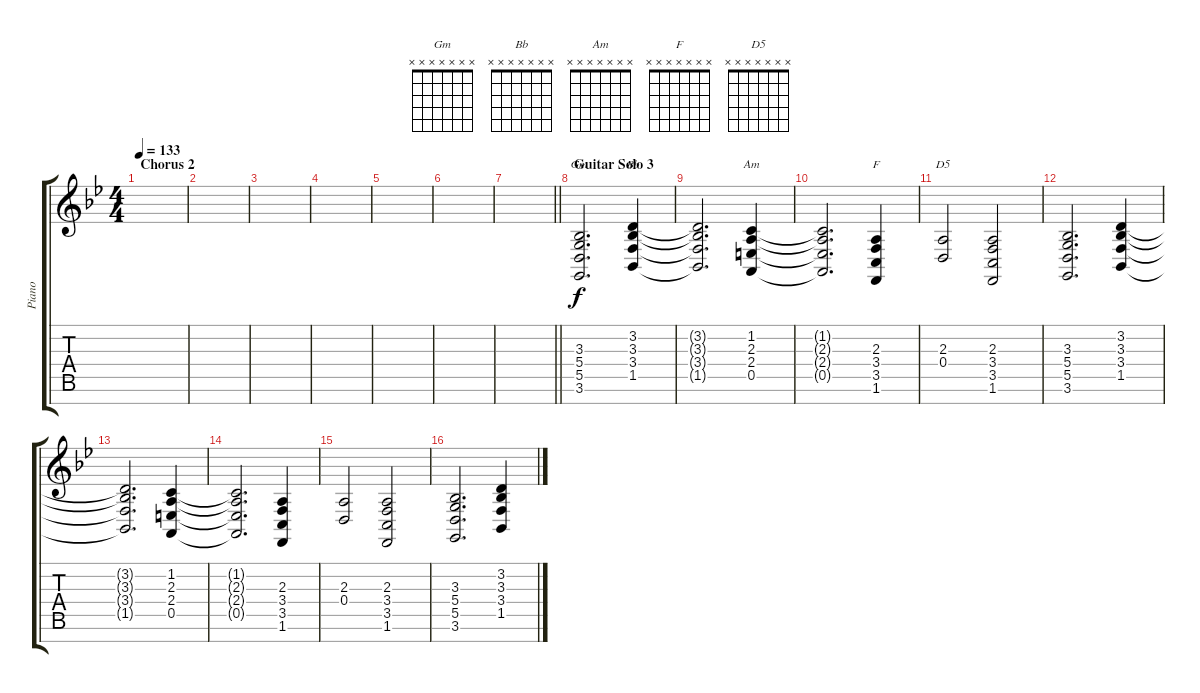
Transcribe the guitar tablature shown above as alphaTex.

\track ("Piano" "Piano") {instrument acousticgrandpiano}
\staff {score tabs}
\tuning (E4 B3 G3 D3 A2 E2 B1) {hide}
\chord ("Gm" x x x x x x x)
\chord ("Bb" x x x x x x x)
\chord ("Am" x x x x x x x)
\chord ("F" x x x x x x x)
\chord ("D5" x x x x x x x)
\ts (4 4)
\section ("" "Chorus 2")
\tempo 133
\clef g2
\ks bb
|
|
|
|
|
|
\barLineRight lightlight
|
\section ("" "Guitar Solo 3")
(3.3 5.4 5.5 3.6).2{d ch "Gm" instrument drawbarorgan} (3.2 3.3 3.4 1.5).4{ch "Bb"} |
(3.2{t} 3.3{t} 3.4{t} 1.5{t}).2{d} (1.2 2.3 2.4 0.5).4{ch "Am"} |
(1.2{t} 2.3{t} 2.4{t} 0.5{t}).2{d} (2.3 3.4 3.5 1.6).4{ch "F"} |
(2.3 0.4).2{ch "D5"} (2.3 3.4 3.5 1.6).2 |
(3.3 5.4 5.5 3.6).2{d} (3.2 3.3 3.4 1.5).4 |
(3.2{t} 3.3{t} 3.4{t} 1.5{t}).2{d} (1.2 2.3 2.4 0.5).4 |
(1.2{t} 2.3{t} 2.4{t} 0.5{t}).2{d} (2.3 3.4 3.5 1.6).4 |
(2.3 0.4).2 (2.3 3.4 3.5 1.6).2 |
(3.3 5.4 5.5 3.6).2{d} (3.2 3.3 3.4 1.5).4
